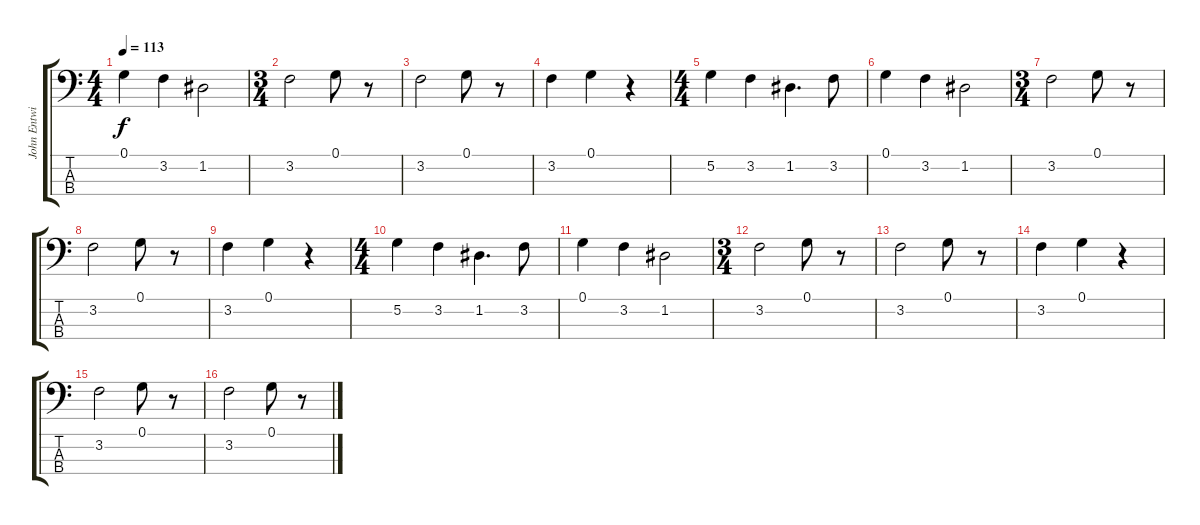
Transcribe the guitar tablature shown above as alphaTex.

\track ("John Entwistle" "John Entwi") {instrument electricbassfinger}
\staff {score tabs}
\tuning (G2 D2 A1 E1) {hide}
\ts (4 4)
\tempo 113
\clef f4
\ks c
0.1.4{dy f} 3.2.4 1.2.2 |
\ts (3 4)
3.2.2 0.1.8 r.8 |
3.2.2 0.1.8 r.8 |
3.2.4 0.1.4 r.4 |
\ts (4 4)
5.2.4 3.2.4 1.2.4{d} 3.2.8 |
0.1.4 3.2.4 1.2.2 |
\ts (3 4)
3.2.2 0.1.8 r.8 |
3.2.2 0.1.8 r.8 |
3.2.4 0.1.4 r.4 |
\ts (4 4)
5.2.4 3.2.4 1.2.4{d} 3.2.8 |
0.1.4 3.2.4 1.2.2 |
\ts (3 4)
3.2.2 0.1.8 r.8 |
3.2.2 0.1.8 r.8 |
3.2.4 0.1.4 r.4 |
3.2.2 0.1.8 r.8 |
3.2.2 0.1.8 r.8
